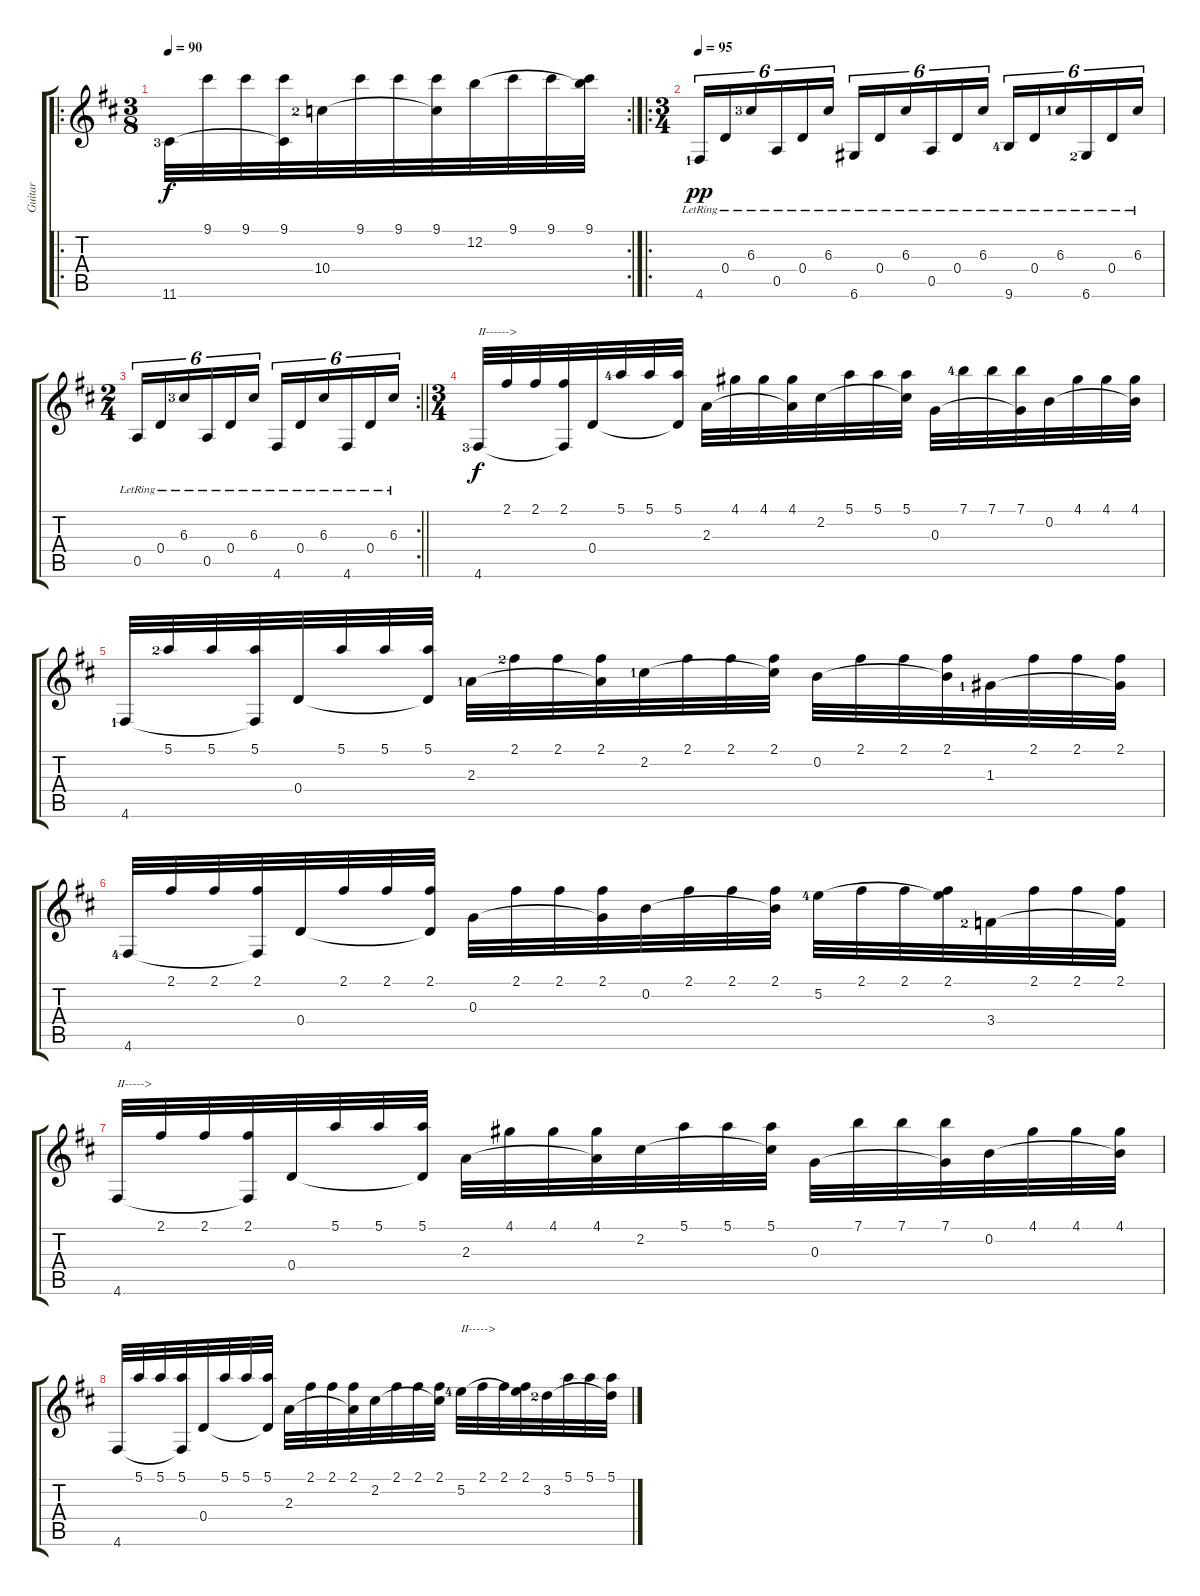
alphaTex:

\track ("Guitar" "Guitar") {instrument acousticguitarnylon}
\staff {score tabs}
\tuning (E4 B3 G3 D3 A2 D2) {hide}
\ro
\rc 2
\ts (3 8)
\tempo 90
\clef g2
\ks d
11.6{lf 4}.32{dy f} 9.1.32 9.1.32 (9.1 11.6{t}).32 10.4{lf 3}.32 9.1.32 9.1.32 (9.1 10.4{t}).32 12.2.32 9.1.32 9.1.32 (9.1 12.2{t}).32 |
\ro
\ts (3 4)
\tempo 95
4.6{lr lf 2}.16{tu (6 4) dy pp} 0.4{lr}.16{tu (6 4)} 6.3{lr lf 4}.16{tu (6 4)} 0.5{lr}.16{tu (6 4)} 0.4{lr}.16{tu (6 4)} 6.3{lr}.16{tu (6 4)} 6.6{lr}.16{tu (6 4)} 0.4{lr}.16{tu (6 4)} 6.3{lr}.16{tu (6 4)} 0.5{lr}.16{tu (6 4)} 0.4{lr}.16{tu (6 4)} 6.3{lr}.16{tu (6 4)} 9.6{lr lf 5}.16{tu (6 4)} 0.4{lr}.16{tu (6 4)} 6.3{lr lf 2}.16{tu (6 4)} 6.6{lr lf 3}.16{tu (6 4)} 0.4{lr}.16{tu (6 4)} 6.3{lr}.16{tu (6 4)} |
\rc 2
\ts (2 4)
\barLineRight lightlight
0.5{lr}.16{tu (6 4)} 0.4{lr}.16{tu (6 4)} 6.3{lr lf 4}.16{tu (6 4)} 0.5{lr}.16{tu (6 4)} 0.4{lr}.16{tu (6 4)} 6.3{lr}.16{tu (6 4)} 4.6{lr}.16{tu (6 4)} 0.4{lr}.16{tu (6 4)} 6.3{lr}.16{tu (6 4)} 4.6{lr}.16{tu (6 4)} 0.4{lr}.16{tu (6 4)} 6.3{lr}.16{tu (6 4)} |
\ts (3 4)
4.6{lf 4}.32{txt "II------>" dy f} 2.1.32 2.1.32 (2.1 4.6{t}).32 0.4.32 5.1{lf 5}.32 5.1.32 (5.1 0.4{t}).32 2.3.32 4.1.32 4.1.32 (4.1 2.3{t}).32 2.2.32 5.1.32 5.1.32 (5.1 2.2{t}).32 0.3.32 7.1{lf 5}.32 7.1.32 (7.1 0.3{t}).32 0.2.32 4.1.32 4.1.32 (4.1 0.2{t}).32 |
4.6{lf 2}.32 5.1{lf 3}.32 5.1.32 (5.1 4.6{t}).32 0.4.32 5.1.32 5.1.32 (5.1 0.4{t}).32 2.3{lf 2}.32 2.1{lf 3}.32 2.1.32 (2.1 2.3{t}).32 2.2{lf 2}.32 2.1.32 2.1.32 (2.1 2.2{t}).32 0.2.32 2.1.32 2.1.32 (2.1 0.2{t}).32 1.3{lf 2}.32 2.1.32 2.1.32 (2.1 1.3{t}).32 |
4.6{lf 5}.32 2.1.32 2.1.32 (2.1 4.6{t}).32 0.4.32 2.1.32 2.1.32 (2.1 0.4{t}).32 0.3.32 2.1.32 2.1.32 (2.1 0.3{t}).32 0.2.32 2.1.32 2.1.32 (2.1 0.2{t}).32 5.2{lf 5}.32 2.1.32 2.1.32 (2.1 5.2{t}).32 3.4{lf 3}.32 2.1.32 2.1.32 (2.1 3.4{t}).32 |
4.6.32{txt "II----->"} 2.1.32 2.1.32 (2.1 4.6{t}).32 0.4.32 5.1.32 5.1.32 (5.1 0.4{t}).32 2.3.32 4.1.32 4.1.32 (4.1 2.3{t}).32 2.2.32 5.1.32 5.1.32 (5.1 2.2{t}).32 0.3.32 7.1.32 7.1.32 (7.1 0.3{t}).32 0.2.32 4.1.32 4.1.32 (4.1 0.2{t}).32 |
4.6.32 5.1.32 5.1.32 (5.1 4.6{t}).32 0.4.32 5.1.32 5.1.32 (5.1 0.4{t}).32 2.3.32 2.1.32 2.1.32 (2.1 2.3{t}).32 2.2.32 2.1.32 2.1.32 (2.1 2.2{t}).32 5.2{lf 5}.32{txt "II----->"} 2.1.32 2.1.32 (2.1 5.2{t}).32 3.2{lf 3}.32 5.1.32 5.1.32 (5.1 3.2{t}).32
